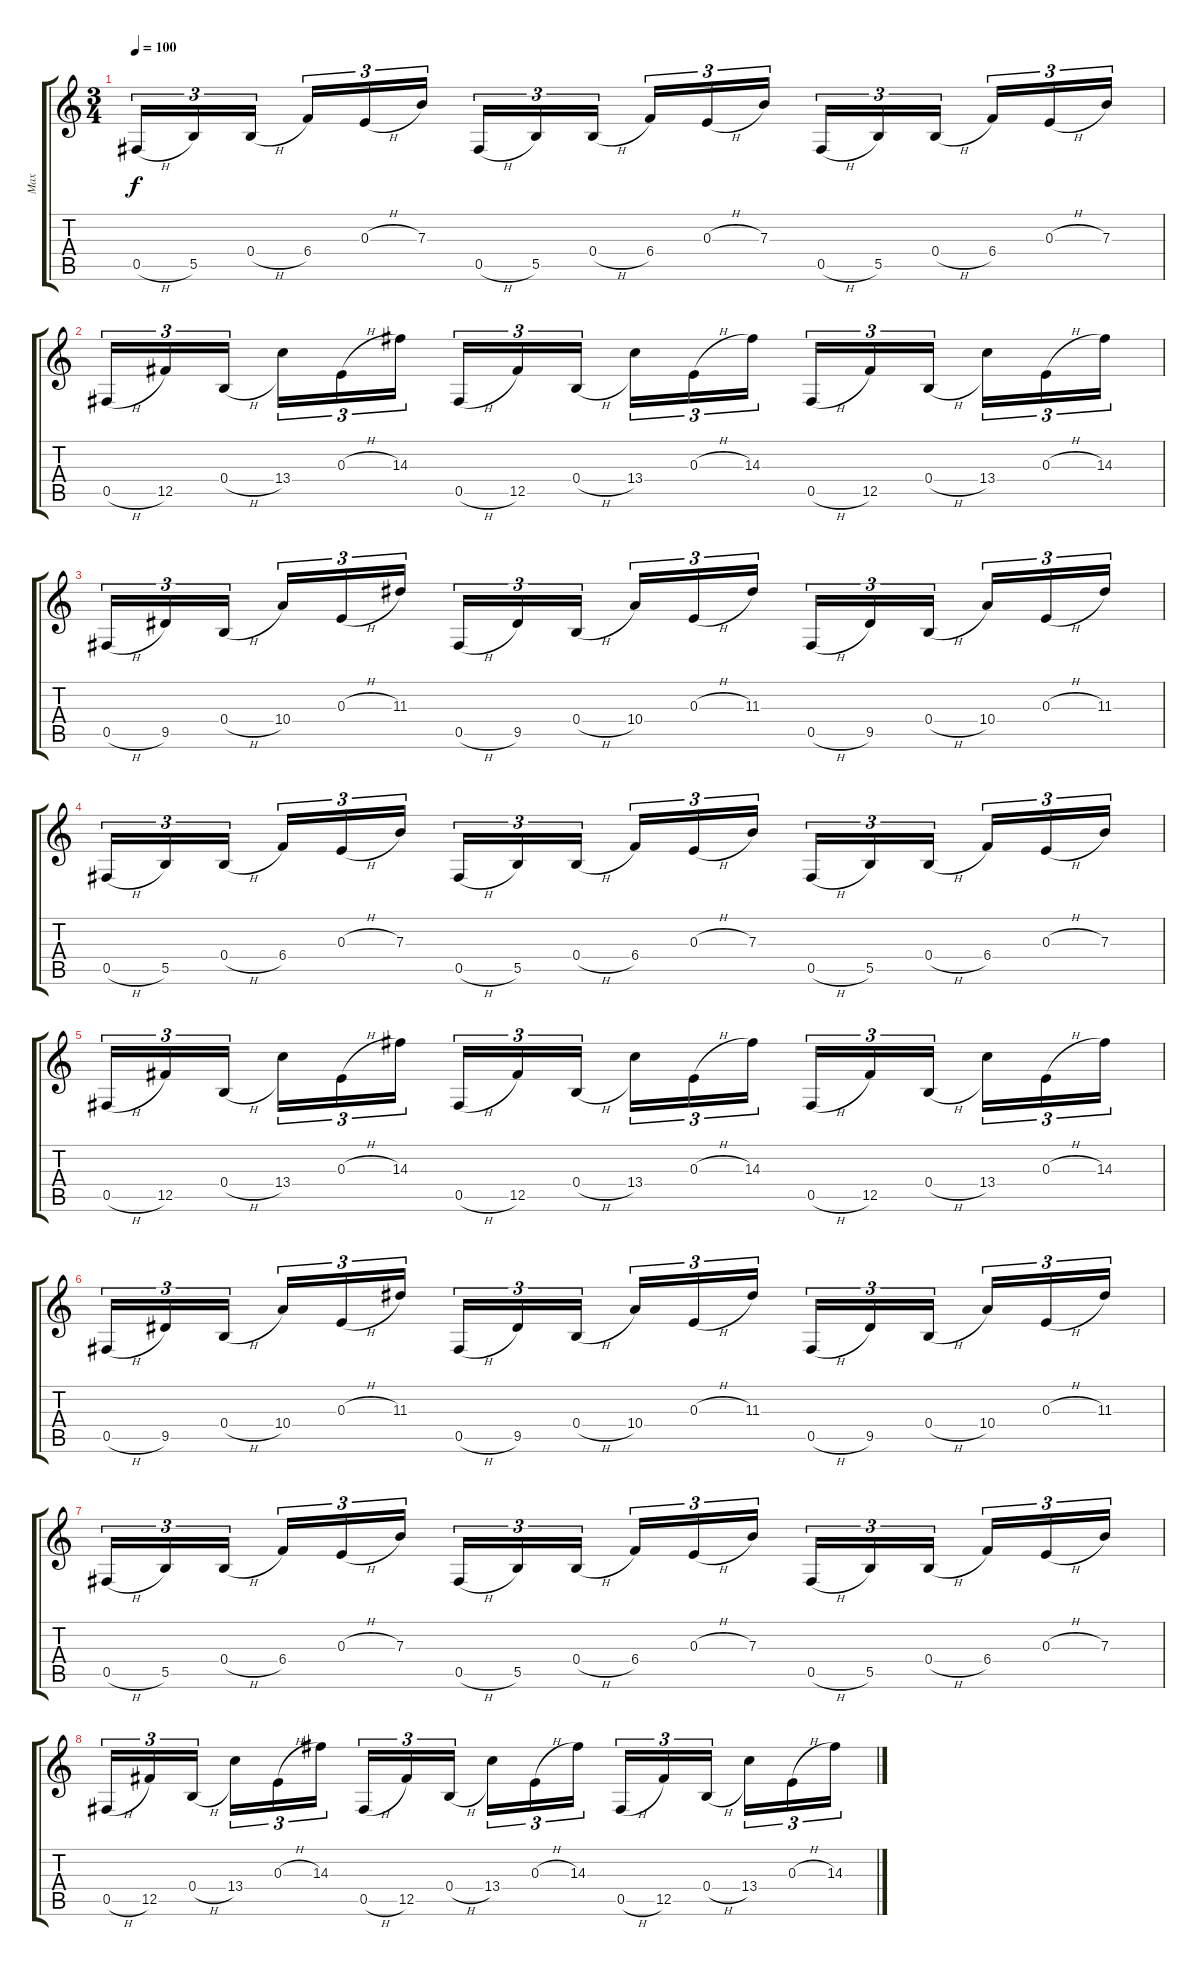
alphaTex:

\track ("Max" "Max") {instrument distortionguitar}
\staff {score tabs}
\tuning (Db4 Ab3 E3 B2 Gb2 B1) {hide}
\ts (3 4)
\tempo 100
\clef g2
\ks c
0.5{h}.16{tu (3 2) dy f} 5.5.16{tu (3 2)} 0.4{h}.16{tu (3 2) beam splitsecondary} 6.4.16{tu (3 2)} 0.3{h}.16{tu (3 2)} 7.3.16{tu (3 2)} 0.5{h}.16{tu (3 2)} 5.5.16{tu (3 2)} 0.4{h}.16{tu (3 2) beam splitsecondary} 6.4.16{tu (3 2)} 0.3{h}.16{tu (3 2)} 7.3.16{tu (3 2)} 0.5{h}.16{tu (3 2)} 5.5.16{tu (3 2)} 0.4{h}.16{tu (3 2) beam splitsecondary} 6.4.16{tu (3 2)} 0.3{h}.16{tu (3 2)} 7.3.16{tu (3 2)} |
0.5{h}.16{tu (3 2)} 12.5.16{tu (3 2)} 0.4{h}.16{tu (3 2) beam splitsecondary} 13.4.16{tu (3 2)} 0.3{h}.16{tu (3 2)} 14.3.16{tu (3 2)} 0.5{h}.16{tu (3 2)} 12.5.16{tu (3 2)} 0.4{h}.16{tu (3 2) beam splitsecondary} 13.4.16{tu (3 2)} 0.3{h}.16{tu (3 2)} 14.3.16{tu (3 2)} 0.5{h}.16{tu (3 2)} 12.5.16{tu (3 2)} 0.4{h}.16{tu (3 2) beam splitsecondary} 13.4.16{tu (3 2)} 0.3{h}.16{tu (3 2)} 14.3.16{tu (3 2)} |
0.5{h}.16{tu (3 2)} 9.5.16{tu (3 2)} 0.4{h}.16{tu (3 2) beam splitsecondary} 10.4.16{tu (3 2)} 0.3{h}.16{tu (3 2)} 11.3.16{tu (3 2)} 0.5{h}.16{tu (3 2)} 9.5.16{tu (3 2)} 0.4{h}.16{tu (3 2) beam splitsecondary} 10.4.16{tu (3 2)} 0.3{h}.16{tu (3 2)} 11.3.16{tu (3 2)} 0.5{h}.16{tu (3 2)} 9.5.16{tu (3 2)} 0.4{h}.16{tu (3 2) beam splitsecondary} 10.4.16{tu (3 2)} 0.3{h}.16{tu (3 2)} 11.3.16{tu (3 2)} |
0.5{h}.16{tu (3 2)} 5.5.16{tu (3 2)} 0.4{h}.16{tu (3 2) beam splitsecondary} 6.4.16{tu (3 2)} 0.3{h}.16{tu (3 2)} 7.3.16{tu (3 2)} 0.5{h}.16{tu (3 2)} 5.5.16{tu (3 2)} 0.4{h}.16{tu (3 2) beam splitsecondary} 6.4.16{tu (3 2)} 0.3{h}.16{tu (3 2)} 7.3.16{tu (3 2)} 0.5{h}.16{tu (3 2)} 5.5.16{tu (3 2)} 0.4{h}.16{tu (3 2) beam splitsecondary} 6.4.16{tu (3 2)} 0.3{h}.16{tu (3 2)} 7.3.16{tu (3 2)} |
0.5{h}.16{tu (3 2)} 12.5.16{tu (3 2)} 0.4{h}.16{tu (3 2) beam splitsecondary} 13.4.16{tu (3 2)} 0.3{h}.16{tu (3 2)} 14.3.16{tu (3 2)} 0.5{h}.16{tu (3 2)} 12.5.16{tu (3 2)} 0.4{h}.16{tu (3 2) beam splitsecondary} 13.4.16{tu (3 2)} 0.3{h}.16{tu (3 2)} 14.3.16{tu (3 2)} 0.5{h}.16{tu (3 2)} 12.5.16{tu (3 2)} 0.4{h}.16{tu (3 2) beam splitsecondary} 13.4.16{tu (3 2)} 0.3{h}.16{tu (3 2)} 14.3.16{tu (3 2)} |
0.5{h}.16{tu (3 2)} 9.5.16{tu (3 2)} 0.4{h}.16{tu (3 2) beam splitsecondary} 10.4.16{tu (3 2)} 0.3{h}.16{tu (3 2)} 11.3.16{tu (3 2)} 0.5{h}.16{tu (3 2)} 9.5.16{tu (3 2)} 0.4{h}.16{tu (3 2) beam splitsecondary} 10.4.16{tu (3 2)} 0.3{h}.16{tu (3 2)} 11.3.16{tu (3 2)} 0.5{h}.16{tu (3 2)} 9.5.16{tu (3 2)} 0.4{h}.16{tu (3 2) beam splitsecondary} 10.4.16{tu (3 2)} 0.3{h}.16{tu (3 2)} 11.3.16{tu (3 2)} |
0.5{h}.16{tu (3 2)} 5.5.16{tu (3 2)} 0.4{h}.16{tu (3 2) beam splitsecondary} 6.4.16{tu (3 2)} 0.3{h}.16{tu (3 2)} 7.3.16{tu (3 2)} 0.5{h}.16{tu (3 2)} 5.5.16{tu (3 2)} 0.4{h}.16{tu (3 2) beam splitsecondary} 6.4.16{tu (3 2)} 0.3{h}.16{tu (3 2)} 7.3.16{tu (3 2)} 0.5{h}.16{tu (3 2)} 5.5.16{tu (3 2)} 0.4{h}.16{tu (3 2) beam splitsecondary} 6.4.16{tu (3 2)} 0.3{h}.16{tu (3 2)} 7.3.16{tu (3 2)} |
0.5{h}.16{tu (3 2)} 12.5.16{tu (3 2)} 0.4{h}.16{tu (3 2) beam splitsecondary} 13.4.16{tu (3 2)} 0.3{h}.16{tu (3 2)} 14.3.16{tu (3 2)} 0.5{h}.16{tu (3 2)} 12.5.16{tu (3 2)} 0.4{h}.16{tu (3 2) beam splitsecondary} 13.4.16{tu (3 2)} 0.3{h}.16{tu (3 2)} 14.3.16{tu (3 2)} 0.5{h}.16{tu (3 2)} 12.5.16{tu (3 2)} 0.4{h}.16{tu (3 2) beam splitsecondary} 13.4.16{tu (3 2)} 0.3{h}.16{tu (3 2)} 14.3.16{tu (3 2)}
